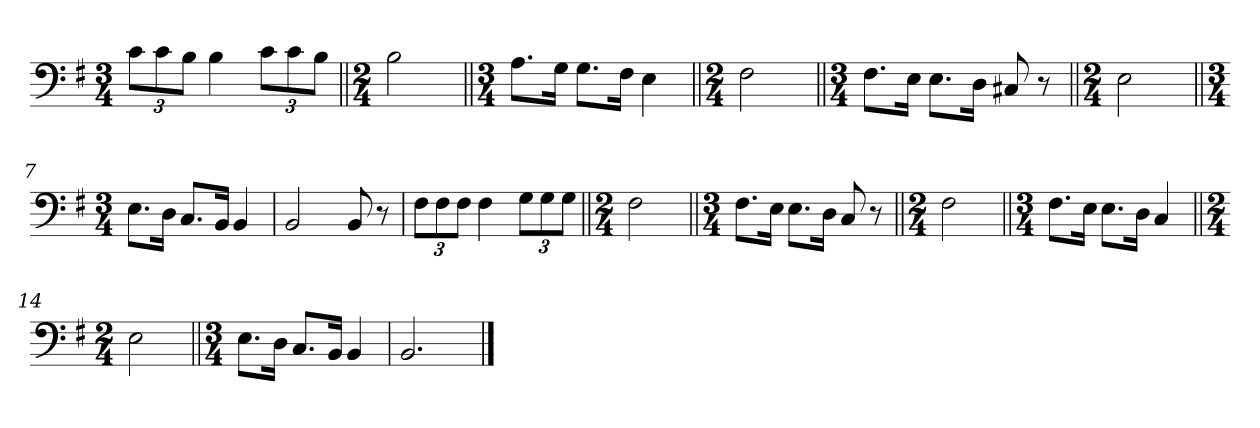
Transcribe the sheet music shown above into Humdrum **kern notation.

**kern
*part1
*staff1
*clefF4
*k[f#]
*M3/4
=1
12c\L
12c\
12B\J
4B\
12c\L
12c\
12B\J
=2||
*M2/4
2B\
=3||
*M3/4
8.A\L
16G\Jk
8.G\L
16F#\Jk
4E\
=4||
*M2/4
2F#\
=5||
*M3/4
8.F#\L
16E\Jk
8.E\L
16D\Jk
8C#X/
8r
=6||
*M2/4
2E\
=7||
*M3/4
8.E\L
16D\Jk
8.C/L
16BB/Jk
4BB/
=8
2BB/
8BB/
8r
=9
12F#\L
12F#\
12F#\J
4F#\
12G\L
12G\
12G\J
=10||
*M2/4
2F#\
=11||
*M3/4
8.F#\L
16E\Jk
8.E\L
16D\Jk
8C/
8r
=12||
*M2/4
2F#\
=13||
*M3/4
8.F#\L
16E\Jk
8.E\L
16D\Jk
4C/
=14||
*M2/4
2E\
=15||
*M3/4
8.E\L
16D\Jk
8.C/L
16BB/Jk
4BB/
=16
2.BB/
==
*-
